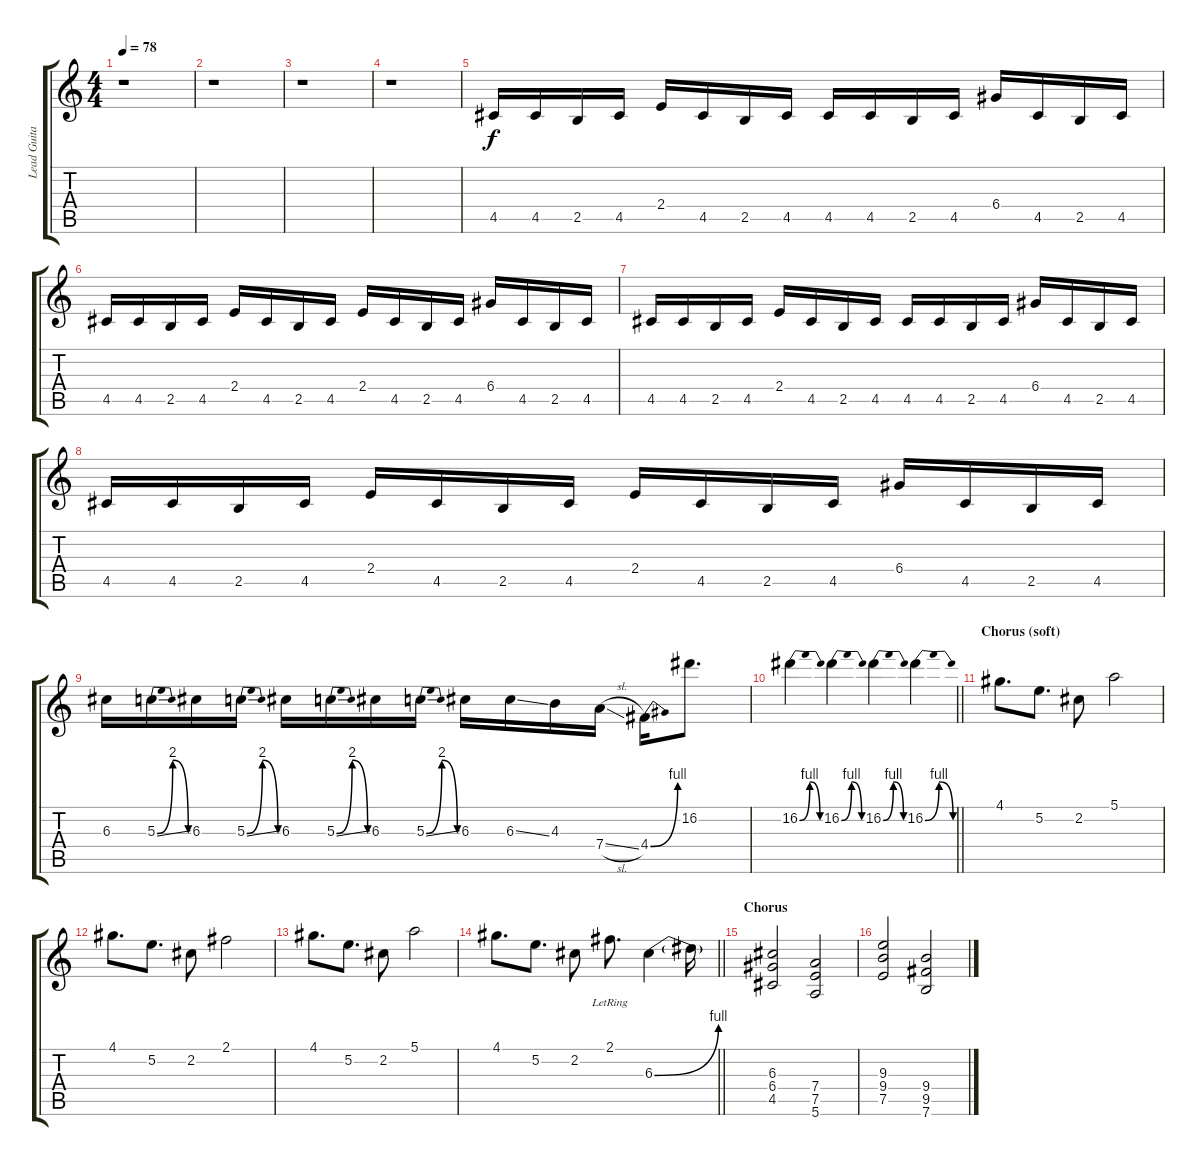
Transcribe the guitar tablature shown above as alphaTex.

\track ("Lead Guitar" "Lead Guita") {instrument overdrivenguitar}
\staff {score tabs}
\tuning (E4 B3 G3 D3 A2 E2) {hide}
\ts (4 4)
\tempo 78
\clef g2
\ks c
r.1{dy f} |
r.1 |
r.1 |
r.1 |
4.5.16 4.5.16 2.5.16 4.5.16 2.4.16 4.5.16 2.5.16 4.5.16 4.5.16 4.5.16 2.5.16 4.5.16 6.4.16 4.5.16 2.5.16 4.5.16 |
4.5.16 4.5.16 2.5.16 4.5.16 2.4.16 4.5.16 2.5.16 4.5.16 2.4.16 4.5.16 2.5.16 4.5.16 6.4.16 4.5.16 2.5.16 4.5.16 |
4.5.16 4.5.16 2.5.16 4.5.16 2.4.16 4.5.16 2.5.16 4.5.16 4.5.16 4.5.16 2.5.16 4.5.16 6.4.16 4.5.16 2.5.16 4.5.16 |
4.5.16 4.5.16 2.5.16 4.5.16 2.4.16 4.5.16 2.5.16 4.5.16 2.4.16 4.5.16 2.5.16 4.5.16 6.4.16 4.5.16 2.5.16 4.5.16 |
6.3.16 5.3{be (bendrelease 0 0 31 8 31 8 60 0) ss}.16 6.3.16 5.3{be (bendrelease 0 0 31 8 31 8 60 0) ss}.16 6.3.16 5.3{be (bendrelease 0 0 31 8 31 8 60 0) ss}.16 6.3.16 5.3{be (bendrelease 0 0 31 8 31 8 60 0) ss}.16 6.3.16 6.3{ss}.16 4.3.16 7.4{sl}.16 4.4{be (bend 0 0 60 4)}.16 16.2.8{d} |
\barLineRight lightlight
16.2{be (bendrelease 0 0 30 4 30 4 60 0)}.4 16.2{be (bendrelease 0 0 30 4 30 4 60 0)}.4 16.2{be (bendrelease 0 0 30 4 30 4 60 0)}.4 16.2{be (bendrelease 0 0 30 4 30 4 60 0)}.4 |
\section ("" "Chorus (soft)")
4.1.8{d} 5.2.8{d} 2.2.8 5.1.2 |
4.1.8{d} 5.2.8{d} 2.2.8 2.1.2 |
4.1.8{d} 5.2.8{d} 2.2.8 5.1.2 |
\barLineRight lightlight
4.1.8{d} 5.2.8{d} 2.2.8 2.1{lr}.8{d} 6.3{be (bend 0 0 60 4)}.4 6.3{t}.16 |
\section ("" "Chorus")
(6.3 6.4 4.5).2 (7.4 7.5 5.6).2 |
(9.3 9.4 7.5).2 (9.4 9.5 7.6).2
